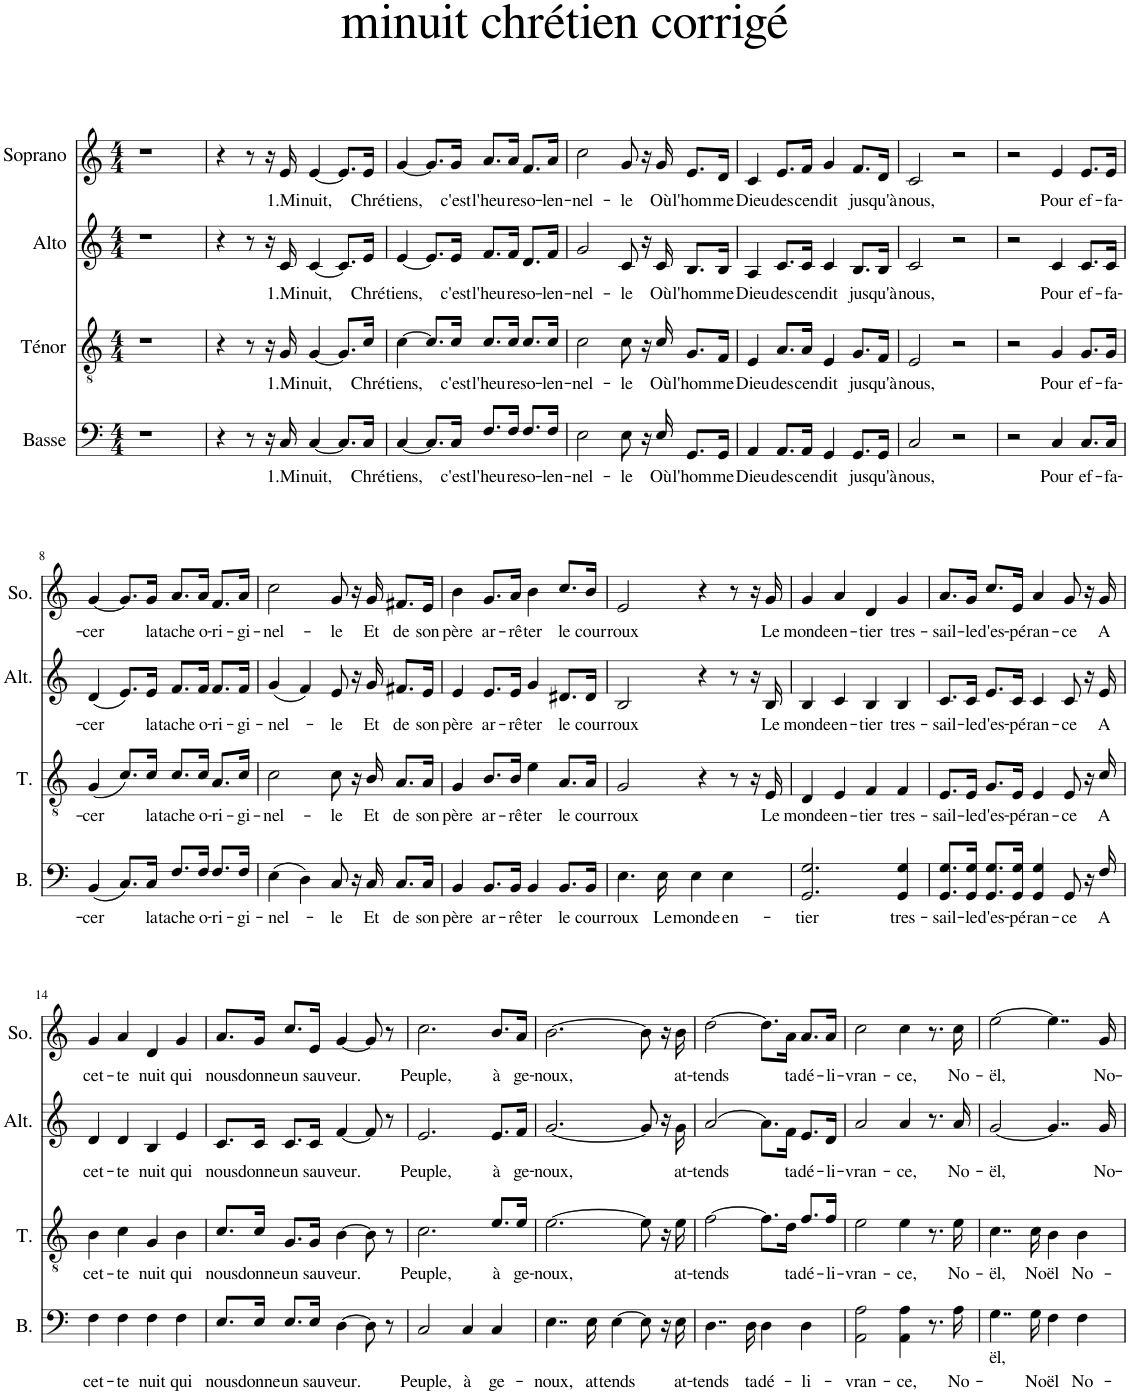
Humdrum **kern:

**kern	**text	**kern	**text	**kern	**text	**kern	**text
*part4	*part4	*part3	*part3	*part2	*part2	*part1	*part1
*staff4	*staff4	*staff3	*staff3	*staff2	*staff2	*staff1	*staff1
*I"Basse	*	*I"Ténor	*	*I"Alto	*	*I"Soprano	*
*I'B.	*	*I'T.	*	*I'Alt.	*	*I'So.	*
*clefF4	*	*clefGv2	*	*clefG2	*	*clefG2	*
*k[]	*	*k[]	*	*k[]	*	*k[]	*
*M4/4	*	*M4/4	*	*M4/4	*	*M4/4	*
=1	=1	=1	=1	=1	=1	=1	=1
1r	.	1r	.	1r	.	1r	.
=2	=2	=2	=2	=2	=2	=2	=2
4r	.	4r	.	4r	.	4r	.
8r	.	8r	.	8r	.	8r	.
16r	.	16r	.	16r	.	16r	.
!	!LO:LY:b	!	!LO:LY:b	!	!LO:LY:b	!	!LO:LY:b
16C/	1.Mi-	16G/	1.Mi-	16c/	1.Mi-	16e/	1.Mi-
!	!LO:LY:b	!	!LO:LY:b	!	!LO:LY:b	!	!LO:LY:b
[4C/	-nuit,	[4G/	-nuit,	[4c/	-nuit,	[4e/	-nuit,
8.C/L]	.	8.G/L]	.	8.c/L]	.	8.e/L]	.
!	!LO:LY:b	!	!LO:LY:b	!	!LO:LY:b	!	!LO:LY:b
16C/Jk	Chré-	16c/Jk	Chré-	16e/Jk	Chré-	16e/Jk	Chré-
=3	=3	=3	=3	=3	=3	=3	=3
!	!LO:LY:b	!	!LO:LY:b	!	!LO:LY:b	!	!LO:LY:b
[4C/	-tiens,	[4c\	-tiens,	[4e/	-tiens,	[4g/	-tiens,
8.C/L]	.	8.c/L]	.	8.e/L]	.	8.g/L]	.
!	!LO:LY:b	!	!LO:LY:b	!	!LO:LY:b	!	!LO:LY:b
16C/Jk	c'est	16c/Jk	c'est	16e/Jk	c'est	16g/Jk	c'est
!	!LO:LY:b	!	!LO:LY:b	!	!LO:LY:b	!	!LO:LY:b
8.F/L	l'heu-	8.c/L	l'heu-	8.f/L	l'heu-	8.a/L	l'heu-
!	!LO:LY:b	!	!LO:LY:b	!	!LO:LY:b	!	!LO:LY:b
16F/Jk	-re	16c/Jk	-re	16f/Jk	-re	16a/Jk	-re
!	!LO:LY:b	!	!LO:LY:b	!	!LO:LY:b	!	!LO:LY:b
8.F/L	so-	8.c/L	so-	8.d/L	so-	8.f/L	so-
!	!LO:LY:b	!	!LO:LY:b	!	!LO:LY:b	!	!LO:LY:b
16F/Jk	-len-	16c/Jk	-len-	16f/Jk	-len-	16a/Jk	-len-
=4	=4	=4	=4	=4	=4	=4	=4
!	!LO:LY:b	!	!LO:LY:b	!	!LO:LY:b	!	!LO:LY:b
2E\	-nel-	2c\	-nel-	2g/	-nel-	2cc\	-nel-
!	!LO:LY:b	!	!LO:LY:b	!	!LO:LY:b	!	!LO:LY:b
8E\	-le	8c\	-le	8c/	-le	8g/	-le
16r	.	16r	.	16r	.	16r	.
!	!LO:LY:b	!	!LO:LY:b	!	!LO:LY:b	!	!LO:LY:b
16E/	Où	16c/	Où	16c/	Où	16g/	Où
!	!LO:LY:b	!	!LO:LY:b	!	!LO:LY:b	!	!LO:LY:b
8.GG/L	l'hom-	8.G/L	l'hom-	8.B/L	l'hom-	8.e/L	l'hom-
!	!LO:LY:b	!	!LO:LY:b	!	!LO:LY:b	!	!LO:LY:b
16GG/Jk	-me	16F/Jk	-me	16B/Jk	-me	16d/Jk	-me
=5	=5	=5	=5	=5	=5	=5	=5
!	!LO:LY:b	!	!LO:LY:b	!	!LO:LY:b	!	!LO:LY:b
4AA/	Dieu	4E/	Dieu	4A/	Dieu	4c/	Dieu
!	!LO:LY:b	!	!LO:LY:b	!	!LO:LY:b	!	!LO:LY:b
8.AA/L	des-	8.A/L	des-	8.c/L	des-	8.e/L	des-
!	!LO:LY:b	!	!LO:LY:b	!	!LO:LY:b	!	!LO:LY:b
16AA/Jk	-cen-	16A/Jk	-cen-	16c/Jk	-cen-	16f/Jk	-cen-
!	!LO:LY:b	!	!LO:LY:b	!	!LO:LY:b	!	!LO:LY:b
4GG/	-dit	4E/	-dit	4c/	-dit	4g/	-dit
!	!LO:LY:b	!	!LO:LY:b	!	!LO:LY:b	!	!LO:LY:b
8.GG/L	jus-	8.G/L	jus-	8.B/L	jus-	8.f/L	jus-
!	!LO:LY:b	!	!LO:LY:b	!	!LO:LY:b	!	!LO:LY:b
16GG/Jk	-qu'à	16F/Jk	-qu'à	16B/Jk	-qu'à	16d/Jk	-qu'à
=6	=6	=6	=6	=6	=6	=6	=6
!	!LO:LY:b	!	!LO:LY:b	!	!LO:LY:b	!	!LO:LY:b
2C/	nous,	2E/	nous,	2c/	nous,	2c/	nous,
2r	.	2r	.	2r	.	2r	.
=7	=7	=7	=7	=7	=7	=7	=7
2r	.	2r	.	2r	.	2r	.
!	!LO:LY:b	!	!LO:LY:b	!	!LO:LY:b	!	!LO:LY:b
4C/	Pour	4G/	Pour	4c/	Pour	4e/	Pour
!	!LO:LY:b	!	!LO:LY:b	!	!LO:LY:b	!	!LO:LY:b
8.C/L	ef-	8.G/L	ef-	8.c/L	ef-	8.e/L	ef-
!	!LO:LY:b	!	!LO:LY:b	!	!LO:LY:b	!	!LO:LY:b
16C/Jk	-fa-	16G/Jk	-fa-	16c/Jk	-fa-	16e/Jk	-fa-
!!LO:LB:g=z
=8	=8	=8	=8	=8	=8	=8	=8
!	!LO:LY:b	!	!LO:LY:b	!	!LO:LY:b	!	!LO:LY:b
(4BB/	-cer	(4G/	-cer	(4d/	-cer	[4g/	-cer
8.C/L)	.	8.c/L)	.	8.e/L)	.	8.g/L]	.
!	!LO:LY:b	!	!LO:LY:b	!	!LO:LY:b	!	!LO:LY:b
16C/Jk	la	16c/Jk	la	16e/Jk	la	16g/Jk	la
!	!LO:LY:b	!	!LO:LY:b	!	!LO:LY:b	!	!LO:LY:b
8.F/L	tache	8.c/L	tache	8.f/L	tache	8.a/L	tache
!	!LO:LY:b	!	!LO:LY:b	!	!LO:LY:b	!	!LO:LY:b
16F/Jk	o-	16c/Jk	o-	16f/Jk	o-	16a/Jk	o-
!	!LO:LY:b	!	!LO:LY:b	!	!LO:LY:b	!	!LO:LY:b
8.F/L	-ri-	8.A/L	-ri-	8.f/L	-ri-	8.f/L	-ri-
!	!LO:LY:b	!	!LO:LY:b	!	!LO:LY:b	!	!LO:LY:b
16F/Jk	-gi-	16c/Jk	-gi-	16f/Jk	-gi-	16a/Jk	-gi-
=9	=9	=9	=9	=9	=9	=9	=9
!	!LO:LY:b	!	!LO:LY:b	!	!LO:LY:b	!	!LO:LY:b
(4E\	-nel-	2c\	-nel-	(4g/	-nel-	2cc\	-nel-
4D\)	.	.	.	4f/)	.	.	.
!	!LO:LY:b	!	!LO:LY:b	!	!LO:LY:b	!	!LO:LY:b
8C/	-le	8c\	-le	8e/	-le	8g/	-le
16r	.	16r	.	16r	.	16r	.
!	!LO:LY:b	!	!LO:LY:b	!	!LO:LY:b	!	!LO:LY:b
16C/	Et	16B/	Et	16g/	Et	16g/	Et
!	!LO:LY:b	!	!LO:LY:b	!	!LO:LY:b	!	!LO:LY:b
8.C/L	de	8.A/L	de	8.f#X/L	de	8.f#X/L	de
!	!LO:LY:b	!	!LO:LY:b	!	!LO:LY:b	!	!LO:LY:b
16C/Jk	son	16A/Jk	son	16e/Jk	son	16e/Jk	son
=10	=10	=10	=10	=10	=10	=10	=10
!	!LO:LY:b	!	!LO:LY:b	!	!LO:LY:b	!	!LO:LY:b
4BB/	père	4G/	père	4e/	père	4b\	père
!	!LO:LY:b	!	!LO:LY:b	!	!LO:LY:b	!	!LO:LY:b
8.BB/L	ar-	8.B/L	ar-	8.e/L	ar-	8.g/L	ar-
!	!LO:LY:b	!	!LO:LY:b	!	!LO:LY:b	!	!LO:LY:b
16BB/Jk	-rê-	16B/Jk	-rê-	16e/Jk	-rê-	16a/Jk	-rê-
!	!LO:LY:b	!	!LO:LY:b	!	!LO:LY:b	!	!LO:LY:b
4BB/	-ter	4e\	-ter	4g/	-ter	4b\	-ter
!	!LO:LY:b	!	!LO:LY:b	!	!LO:LY:b	!	!LO:LY:b
8.BB/L	le	8.A/L	le	8.d#X/L	le	8.cc/L	le
!	!LO:LY:b	!	!LO:LY:b	!	!LO:LY:b	!	!LO:LY:b
16BB/Jk	cour-	16A/Jk	cour-	16d#/Jk	cour-	16b/Jk	cour-
=11	=11	=11	=11	=11	=11	=11	=11
!	!LO:LY:b	!	!LO:LY:b	!	!LO:LY:b	!	!LO:LY:b
4.E\	-roux	2G/	-roux	2B/	-roux	2e/	-roux
!	!LO:LY:b	!	!	!	!	!	!
16E\	Le	.	.	.	.	.	.
!	!LO:LY:b	!	!	!	!	!	!
4E\	monde	.	.	.	.	.	.
.	.	4r	.	4r	.	4r	.
!	!LO:LY:b	!	!	!	!	!	!
4E\	en-	.	.	.	.	.	.
.	.	8r	.	8r	.	8r	.
.	.	16r	.	16r	.	16r	.
!	!	!	!LO:LY:b	!	!LO:LY:b	!	!LO:LY:b
16ryy	.	16E/	Le	16B/	Le	16g/	Le
=12	=12	=12	=12	=12	=12	=12	=12
!	!LO:LY:b	!	!LO:LY:b	!	!LO:LY:b	!	!LO:LY:b
2.GG/ 2.G/	-tier	4D/	monde	4B/	monde	4g/	monde
!	!	!	!LO:LY:b	!	!LO:LY:b	!	!LO:LY:b
.	.	4E/	en-	4c/	en-	4a/	en-
!	!	!	!LO:LY:b	!	!LO:LY:b	!	!LO:LY:b
.	.	4F/	-tier	4B/	-tier	4d/	-tier
!	!LO:LY:b	!	!LO:LY:b	!	!LO:LY:b	!	!LO:LY:b
4GG/ 4G/	tres-	4F/	tres-	4B/	tres-	4g/	tres-
=13	=13	=13	=13	=13	=13	=13	=13
!	!LO:LY:b	!	!LO:LY:b	!	!LO:LY:b	!	!LO:LY:b
8.GG/ 8.G/L	-sail-	8.E/L	-sail-	8.c/L	-sail-	8.a/L	-sail-
!	!LO:LY:b	!	!LO:LY:b	!	!LO:LY:b	!	!LO:LY:b
16GG/ 16G/Jk	-le	16E/Jk	-le	16c/Jk	-le	16g/Jk	-le
!	!LO:LY:b	!	!LO:LY:b	!	!LO:LY:b	!	!LO:LY:b
8.GG/ 8.G/L	d'es-	8.G/L	d'es-	8.e/L	d'es-	8.cc/L	d'es-
!	!LO:LY:b	!	!LO:LY:b	!	!LO:LY:b	!	!LO:LY:b
16GG/ 16G/Jk	-pé-	16E/Jk	-pé-	16c/Jk	-pé-	16e/Jk	-pé-
!	!LO:LY:b	!	!LO:LY:b	!	!LO:LY:b	!	!LO:LY:b
4GG/ 4G/	-ran-	4E/	-ran-	4c/	-ran-	4a/	-ran-
!	!LO:LY:b	!	!LO:LY:b	!	!LO:LY:b	!	!LO:LY:b
8GG/	-ce	8E/	-ce	8c/	-ce	8g/	-ce
16r	.	16r	.	16r	.	16r	.
!	!LO:LY:b	!	!LO:LY:b	!	!LO:LY:b	!	!LO:LY:b
16F/	A	16c/	A	16e/	A	16g/	A
!!LO:LB:g=z
=14	=14	=14	=14	=14	=14	=14	=14
!	!LO:LY:b	!	!LO:LY:b	!	!LO:LY:b	!	!LO:LY:b
4F\	cet-	4B\	cet-	4d/	cet-	4g/	cet-
!	!LO:LY:b	!	!LO:LY:b	!	!LO:LY:b	!	!LO:LY:b
4F\	-te	4c\	-te	4d/	-te	4a/	-te
!	!LO:LY:b	!	!LO:LY:b	!	!LO:LY:b	!	!LO:LY:b
4F\	nuit	4G/	nuit	4B/	nuit	4d/	nuit
!	!LO:LY:b	!	!LO:LY:b	!	!LO:LY:b	!	!LO:LY:b
4F\	qui	4B\	qui	4e/	qui	4g/	qui
=15	=15	=15	=15	=15	=15	=15	=15
!	!LO:LY:b	!	!LO:LY:b	!	!LO:LY:b	!	!LO:LY:b
8.E/L	nous	8.c/L	nous	8.c/L	nous	8.a/L	nous
!	!LO:LY:b	!	!LO:LY:b	!	!LO:LY:b	!	!LO:LY:b
16E/Jk	donne	16c/Jk	donne	16c/Jk	donne	16g/Jk	donne
!	!LO:LY:b	!	!LO:LY:b	!	!LO:LY:b	!	!LO:LY:b
8.E/L	un	8.G/L	un	8.c/L	un	8.cc/L	un
!	!LO:LY:b	!	!LO:LY:b	!	!LO:LY:b	!	!LO:LY:b
16E/Jk	sau-	16G/Jk	sau-	16c/Jk	sau-	16e/Jk	sau-
!	!LO:LY:b	!	!LO:LY:b	!	!LO:LY:b	!	!LO:LY:b
[4D\	-veur.	[4B\	-veur.	[4f/	-veur.	[4g/	-veur.
8D\]	.	8B\]	.	8f/]	.	8g/]	.
8r	.	8r	.	8r	.	8r	.
=16	=16	=16	=16	=16	=16	=16	=16
!	!LO:LY:b	!	!LO:LY:b	!	!LO:LY:b	!	!LO:LY:b
2C/	Peuple,	2.c\	Peuple,	2.e/	Peuple,	2.cc\	Peuple,
!	!LO:LY:b	!	!	!	!	!	!
4C/	à	.	.	.	.	.	.
!	!LO:LY:b	!	!LO:LY:b	!	!LO:LY:b	!	!LO:LY:b
4C/	ge-	8.e/L	à	8.e/L	à	8.b/L	à
!	!	!	!LO:LY:b	!	!LO:LY:b	!	!LO:LY:b
.	.	16e/Jk	ge-	16f/Jk	ge-	16a/Jk	ge-
=17	=17	=17	=17	=17	=17	=17	=17
!	!LO:LY:b	!	!LO:LY:b	!	!LO:LY:b	!	!LO:LY:b
4..E\	-noux,	[2.e\	-noux,	[2.g/	-noux,	[2.b\	-noux,
!	!LO:LY:b	!	!	!	!	!	!
16E\	at-	.	.	.	.	.	.
!	!LO:LY:b	!	!	!	!	!	!
[4E\	-tends	.	.	.	.	.	.
8E\]	.	8e\]	.	8g/]	.	8b\]	.
16r	.	16r	.	16r	.	16r	.
!	!LO:LY:b	!	!LO:LY:b	!	!LO:LY:b	!	!LO:LY:b
16E\	at-	16e\	at-	16g\	at-	16b\	at-
=18	=18	=18	=18	=18	=18	=18	=18
!	!LO:LY:b	!	!LO:LY:b	!	!LO:LY:b	!	!LO:LY:b
4..D\	-tends	[2f\	-tends	[2a/	-tends	[2dd\	-tends
!	!LO:LY:b	!	!	!	!	!	!
16D\	ta	.	.	.	.	.	.
!	!LO:LY:b	!	!	!	!	!	!
4D\	dé-	8.f\L]	.	8.a\L]	.	8.dd\L]	.
!	!	!	!LO:LY:b	!	!LO:LY:b	!	!LO:LY:b
.	.	16d\Jk	ta	16f\Jk	ta	16a\Jk	ta
!	!LO:LY:b	!	!LO:LY:b	!	!LO:LY:b	!	!LO:LY:b
4D\	-li-	8.f/L	dé-	8.e/L	dé-	8.a/L	dé-
!	!	!	!LO:LY:b	!	!LO:LY:b	!	!LO:LY:b
.	.	16f/Jk	-li-	16d/Jk	-li-	16a/Jk	-li-
=19	=19	=19	=19	=19	=19	=19	=19
!	!LO:LY:b	!	!LO:LY:b	!	!LO:LY:b	!	!LO:LY:b
2AA\ 2A\	-vran-	2e\	-vran-	2a/	-vran-	2cc\	-vran-
!	!LO:LY:b	!	!LO:LY:b	!	!LO:LY:b	!	!LO:LY:b
4AA\ 4A\	-ce,	4e\	-ce,	4a/	-ce,	4cc\	-ce,
8.r	.	8.r	.	8.r	.	8.r	.
!	!LO:LY:b	!	!LO:LY:b	!	!LO:LY:b	!	!LO:LY:b
16A\	No-	16e\	No-	16a/	No-	16cc\	No-
=20	=20	=20	=20	=20	=20	=20	=20
!	!LO:LY:b	!	!LO:LY:b	!	!LO:LY:b	!	!LO:LY:b
4..G\	-ël,	4..c\	-ël,	[2g/	-ël,	[2ee\	-ël,
!	!LO:LY:b	!	!LO:LY:b	!	!	!	!
16G\	No-	16c\	No-	.	.	.	.
!	!LO:LY:b	!	!LO:LY:b	!	!	!	!
4F\	-ël	4B\	-ël	4..g/]	.	4..ee\]	.
!	!LO:LY:b	!	!LO:LY:b	!	!	!	!
4F\	No-	4B\	No-	.	.	.	.
!	!	!	!	!	!LO:LY:b	!	!LO:LY:b
.	.	.	.	16g/	No-	16g/	No-
=	=	=	=	=	=	=	=
*-	*-	*-	*-	*-	*-	*-	*-
